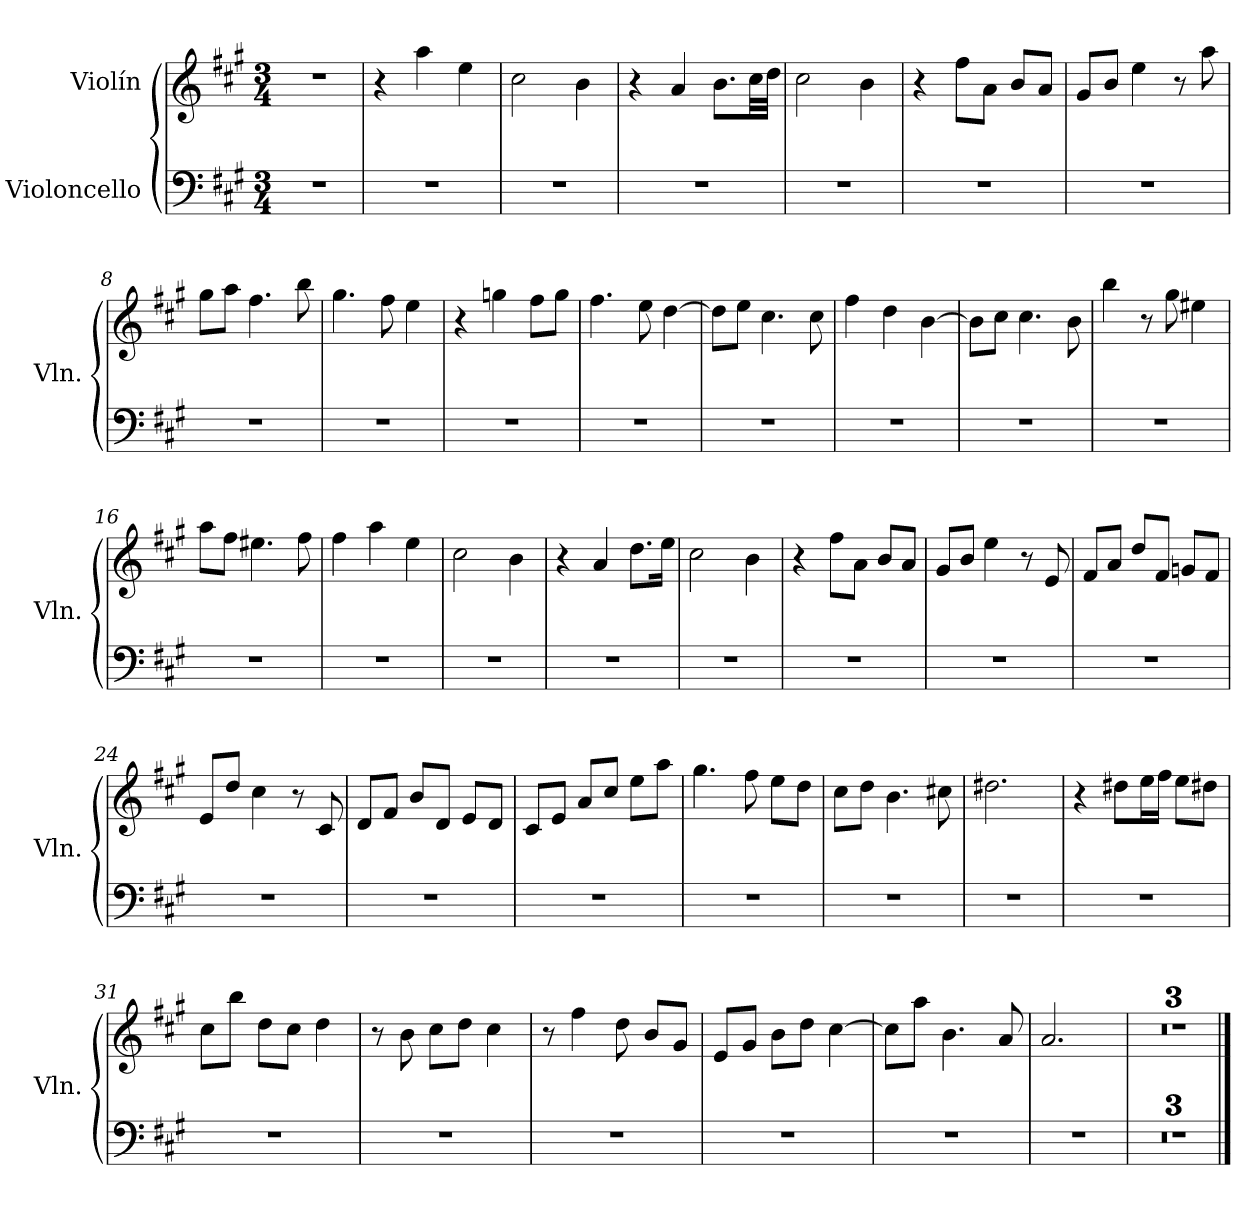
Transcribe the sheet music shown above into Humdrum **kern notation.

**kern	**kern
*part2	*part1
*staff2	*staff1
*I"Violoncello	*I"Violín
*	*I'Vln.
*clefF4	*clefG2
*k[f#c#g#]	*k[f#c#g#]
*M3/4	*M3/4
=1	=1
2.r	2.r
=2	=2
2.r	4r
.	4aa\
.	4ee\
=3	=3
2.r	2cc#\
.	4b\
=4	=4
2.r	4r
.	4a/
.	8.b\L
.	32cc#\LL
.	32dd\JJJ
=5	=5
2.r	2cc#\
.	4b\
=6	=6
2.r	4r
.	8ff#\L
.	8a\J
.	8b/L
.	8a/J
=7	=7
2.r	8g#/L
.	8b/J
.	4ee\
.	8r
.	8aa\
=8	=8
2.r	8gg#\L
.	8aa\J
.	4.ff#\
.	8bb\
!!LO:LB:g=z
=9	=9
2.r	4.gg#\
.	8ff#\
.	4ee\
=10	=10
2.r	4r
.	4ggn\
.	8ff#\L
.	8gg\J
=11	=11
2.r	4.ff#\
.	8ee\
.	[4dd\
=12	=12
2.r	8dd\L]
.	8ee\J
.	4.cc#\
.	8cc#\
=13	=13
2.r	4ff#\
.	4dd\
.	[4b\
=14	=14
2.r	8b\L]
.	8cc#\J
.	4.cc#\
.	8b\
=15	=15
2.r	4bb\
.	8r
.	8gg#\
.	4ee#X\
=16	=16
2.r	8aa\L
.	8ff#\J
.	4.ee#X\
.	8ff#\
!!LO:LB:g=z
=17	=17
2.r	4ff#\
.	4aa\
.	4ee\
=18	=18
2.r	2cc#\
.	4b\
=19	=19
2.r	4r
.	4a/
.	8.dd\L
.	16ee\Jk
=20	=20
2.r	2cc#\
.	4b\
=21	=21
2.r	4r
.	8ff#\L
.	8a\J
.	8b/L
.	8a/J
=22	=22
2.r	8g#/L
.	8b/J
.	4ee\
.	8r
.	8e/
=23	=23
2.r	8f#/L
.	8a/J
.	8dd/L
.	8f#/J
.	8gn/L
.	8f#/J
=24	=24
2.r	8e/L
.	8dd/J
.	4cc#\
.	8r
.	8c#/
!!LO:LB:g=z
=25	=25
2.r	8d/L
.	8f#/J
.	8b/L
.	8d/J
.	8e/L
.	8d/J
=26	=26
2.r	8c#/L
.	8e/J
.	8a/L
.	8cc#/J
.	8ee\L
.	8aa\J
=27	=27
2.r	4.gg#\
.	8ff#\
.	8ee\L
.	8dd\J
=28	=28
2.r	8cc#\L
.	8dd\J
.	4.b\
.	8cc#X\
=29	=29
2.r	2.dd#X\
=30	=30
2.r	4r
.	8dd#X\L
.	16ee\L
.	16ff#\JJ
.	8ee\L
.	8dd#X\J
=31	=31
2.r	8cc#\L
.	8bb\J
.	8dd\L
.	8cc#\J
.	4dd\
!!LO:LB:g=z
=32	=32
2.r	8r
.	8b\
.	8cc#\L
.	8dd\J
.	4cc#\
=33	=33
2.r	8r
.	4ff#\
.	8dd\
.	8b/L
.	8g#/J
=34	=34
2.r	8e/L
.	8g#/J
.	8b\L
.	8dd\J
.	[4cc#\
=35	=35
2.r	8cc#\L]
.	8aa\J
.	4.b\
.	8a/
=36	=36
2.r	2.a/
=37	=37
2.r	2.r
=38	=38
2.r	2.r
=39	=39
2.r	2.r
==	==
*-	*-
